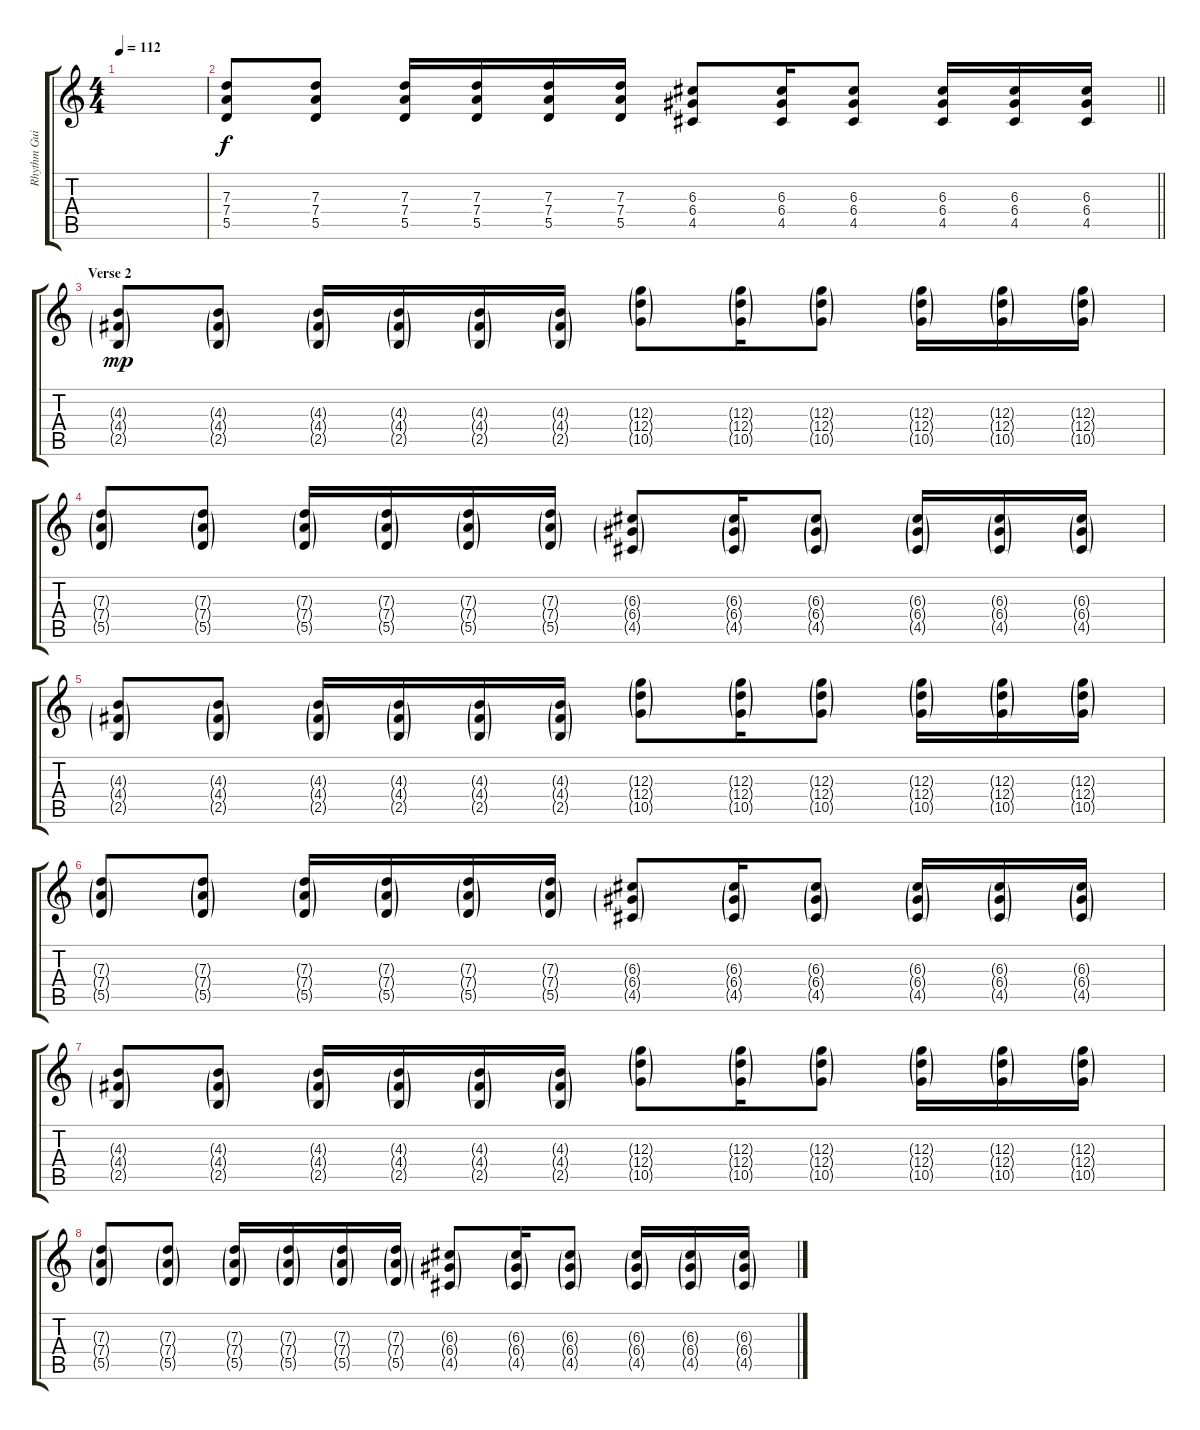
\track ("Rhythm Guitar" "Rhythm Gui") {instrument overdrivenguitar}
\staff {score tabs}
\tuning (E4 B3 G3 D3 A2 E2) {hide}
\ts (4 4)
\tempo 112
\clef g2
\ks c
|
\barLineRight lightlight
(7.3 7.4 5.5).8 (7.3 7.4 5.5).8 (7.3 7.4 5.5).16 (7.3 7.4 5.5).16 (7.3 7.4 5.5).16 (7.3 7.4 5.5).16 (6.3 6.4 4.5).8 (6.3 6.4 4.5).16 (6.3 6.4 4.5).8 (6.3 6.4 4.5).16 (6.3 6.4 4.5).16 (6.3 6.4 4.5).16 |
\section ("" "Verse 2")
(4.3{g} 4.4{g} 2.5{g}).8{dy mp} (4.3{g} 4.4{g} 2.5{g}).8 (4.3{g} 4.4{g} 2.5{g}).16 (4.3{g} 4.4{g} 2.5{g}).16 (4.3{g} 4.4{g} 2.5{g}).16 (4.3{g} 4.4{g} 2.5{g}).16 (12.3{g} 12.4{g} 10.5{g}).8 (12.3{g} 12.4{g} 10.5{g}).16 (12.3{g} 12.4{g} 10.5{g}).8 (12.3{g} 12.4{g} 10.5{g}).16 (12.3{g} 12.4{g} 10.5{g}).16 (12.3{g} 12.4{g} 10.5{g}).16 |
(7.3{g} 7.4{g} 5.5{g}).8 (7.3{g} 7.4{g} 5.5{g}).8 (7.3{g} 7.4{g} 5.5{g}).16 (7.3{g} 7.4{g} 5.5{g}).16 (7.3{g} 7.4{g} 5.5{g}).16 (7.3{g} 7.4{g} 5.5{g}).16 (6.3{g} 6.4{g} 4.5{g}).8 (6.3{g} 6.4{g} 4.5{g}).16 (6.3{g} 6.4{g} 4.5{g}).8 (6.3{g} 6.4{g} 4.5{g}).16 (6.3{g} 6.4{g} 4.5{g}).16 (6.3{g} 6.4{g} 4.5{g}).16 |
(4.3{g} 4.4{g} 2.5{g}).8 (4.3{g} 4.4{g} 2.5{g}).8 (4.3{g} 4.4{g} 2.5{g}).16 (4.3{g} 4.4{g} 2.5{g}).16 (4.3{g} 4.4{g} 2.5{g}).16 (4.3{g} 4.4{g} 2.5{g}).16 (12.3{g} 12.4{g} 10.5{g}).8 (12.3{g} 12.4{g} 10.5{g}).16 (12.3{g} 12.4{g} 10.5{g}).8 (12.3{g} 12.4{g} 10.5{g}).16 (12.3{g} 12.4{g} 10.5{g}).16 (12.3{g} 12.4{g} 10.5{g}).16 |
(7.3{g} 7.4{g} 5.5{g}).8 (7.3{g} 7.4{g} 5.5{g}).8 (7.3{g} 7.4{g} 5.5{g}).16 (7.3{g} 7.4{g} 5.5{g}).16 (7.3{g} 7.4{g} 5.5{g}).16 (7.3{g} 7.4{g} 5.5{g}).16 (6.3{g} 6.4{g} 4.5{g}).8 (6.3{g} 6.4{g} 4.5{g}).16 (6.3{g} 6.4{g} 4.5{g}).8 (6.3{g} 6.4{g} 4.5{g}).16 (6.3{g} 6.4{g} 4.5{g}).16 (6.3{g} 6.4{g} 4.5{g}).16 |
(4.3{g} 4.4{g} 2.5{g}).8 (4.3{g} 4.4{g} 2.5{g}).8 (4.3{g} 4.4{g} 2.5{g}).16 (4.3{g} 4.4{g} 2.5{g}).16 (4.3{g} 4.4{g} 2.5{g}).16 (4.3{g} 4.4{g} 2.5{g}).16 (12.3{g} 12.4{g} 10.5{g}).8 (12.3{g} 12.4{g} 10.5{g}).16 (12.3{g} 12.4{g} 10.5{g}).8 (12.3{g} 12.4{g} 10.5{g}).16 (12.3{g} 12.4{g} 10.5{g}).16 (12.3{g} 12.4{g} 10.5{g}).16 |
(7.3{g} 7.4{g} 5.5{g}).8 (7.3{g} 7.4{g} 5.5{g}).8 (7.3{g} 7.4{g} 5.5{g}).16 (7.3{g} 7.4{g} 5.5{g}).16 (7.3{g} 7.4{g} 5.5{g}).16 (7.3{g} 7.4{g} 5.5{g}).16 (6.3{g} 6.4{g} 4.5{g}).8 (6.3{g} 6.4{g} 4.5{g}).16 (6.3{g} 6.4{g} 4.5{g}).8 (6.3{g} 6.4{g} 4.5{g}).16 (6.3{g} 6.4{g} 4.5{g}).16 (6.3{g} 6.4{g} 4.5{g}).16
